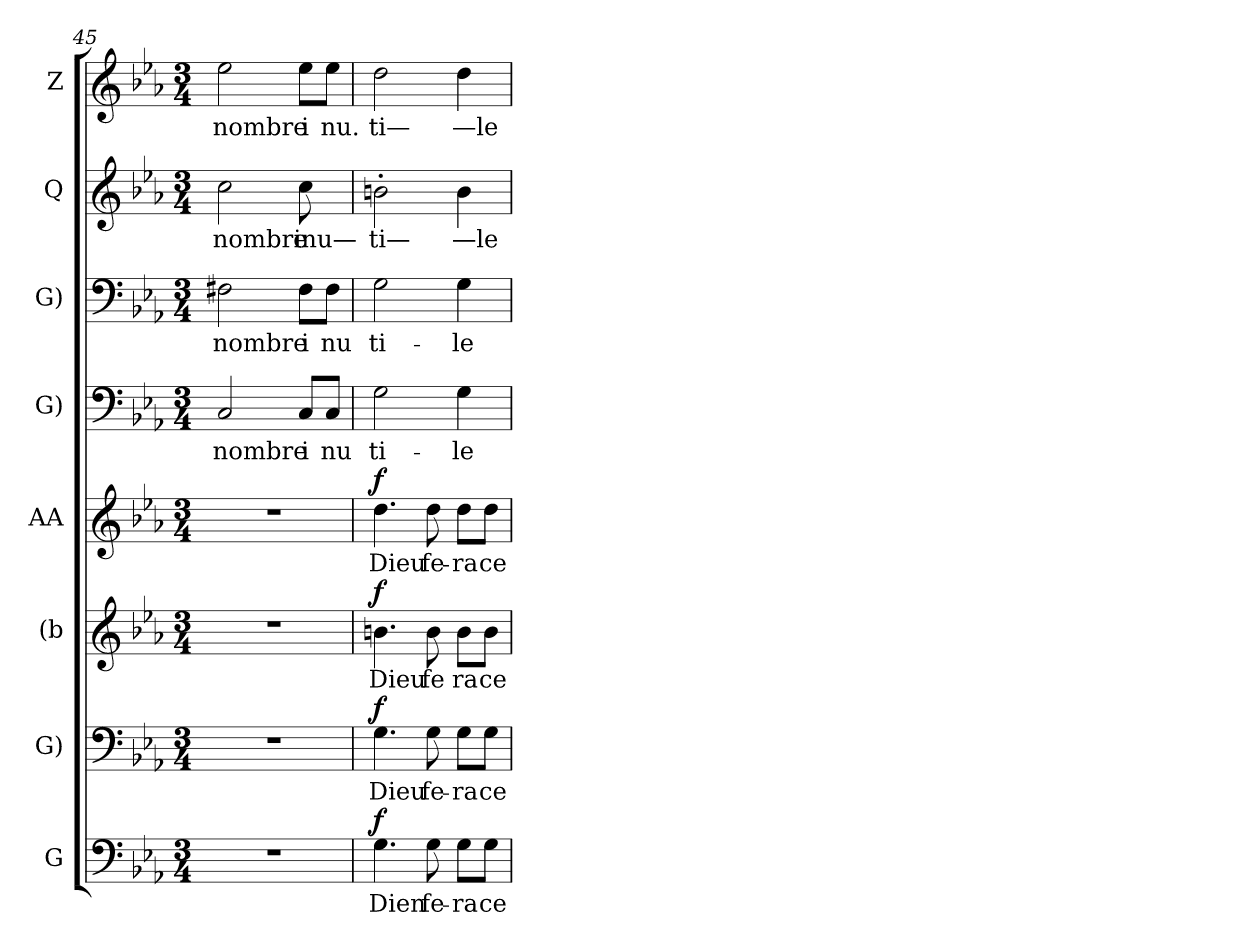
**kern	**text	**dynam	**kern	**text	**dynam	**kern	**text	**dynam	**kern	**text	**dynam	**kern	**text	**kern	**text	**kern	**text	**kern	**text
*part8	*part8	*part8	*part7	*part7	*part7	*part6	*part6	*part6	*part5	*part5	*part5	*part4	*part4	*part3	*part3	*part2	*part2	*part1	*part1
*staff8	*staff8	*staff8	*staff7	*staff7	*staff7	*staff6	*staff6	*staff6	*staff5	*staff5	*staff5	*staff4	*staff4	*staff3	*staff3	*staff2	*staff2	*staff1	*staff1
*I"G	*	*	*I"G)	*	*	*I"(b	*	*	*I"AA	*	*	*I"G)	*	*I"G)	*	*I"Q	*	*I"Z	*
*clefF4	*	*	*clefF4	*	*	*clefG2	*	*	*clefG2	*	*	*clefF4	*	*clefF4	*	*clefG2	*	*clefG2	*
*k[b-e-a-]	*	*	*k[b-e-a-]	*	*	*k[b-e-a-]	*	*	*k[b-e-a-]	*	*	*k[b-e-a-]	*	*k[b-e-a-]	*	*k[b-e-a-]	*	*k[b-e-a-]	*
*M3/4	*	*	*M3/4	*	*	*M3/4	*	*	*M3/4	*	*	*M3/4	*	*M3/4	*	*M3/4	*	*M3/4	*
=45	=45	=45	=45	=45	=45	=45	=45	=45	=45	=45	=45	=45	=45	=45	=45	=45	=45	=45	=45
2.r	.	.	2.r	.	.	2.r	.	.	2.r	.	.	2Ci/	nombre	2F#Xi\	nombre	2cci\	nombre	2ee-i\	nombre
.	.	.	.	.	.	.	.	.	.	.	.	8Ci/L	i	8F#i\L	i	8cci\	inu—	8ee-i\L	i
.	.	.	.	.	.	.	.	.	.	.	.	8Ci/J	nu	8F#i\J	nu	8ryy	.	8ee-i\J	nu.
!!LO:LB:g=z
=46	=46	=46	=46	=46	=46	=46	=46	=46	=46	=46	=46	=46	=46	=46	=46	=46	=46	=46	=46
!	!	!LO:DY:a	!	!	!LO:DY:a	!	!	!LO:DY:a	!	!	!LO:DY:a	!	!	!	!	!	!	!	!
4.Gi\	Dien	f	4.Gi\	Dieu	f	4.bni\	Dieu	f	4.ddi\	Dieu	f	2Gi\	ti-	2Gi\	ti-	2bn'<i\	ti—	2ddi\	ti—
8Gi\	fe-	.	8Gi\	fe-	.	8bi\	fe	.	8ddi\	fe-	.	.	.	.	.	.	.	.	.
8Gi\L	ra	.	8Gi\L	ra	.	8bi\L	ra	.	8ddi\L	ra	.	4Gi\	le	4Gi\	le	4bi\	—le	4ddi\	—le
8Gi\J	ce	.	8Gi\J	ce	.	8bi\J	ce	.	8ddi\J	ce	.	.	.	.	.	.	.	.	.
=	=	=	=	=	=	=	=	=	=	=	=	=	=	=	=	=	=	=	=
*-	*-	*-	*-	*-	*-	*-	*-	*-	*-	*-	*-	*-	*-	*-	*-	*-	*-	*-	*-
